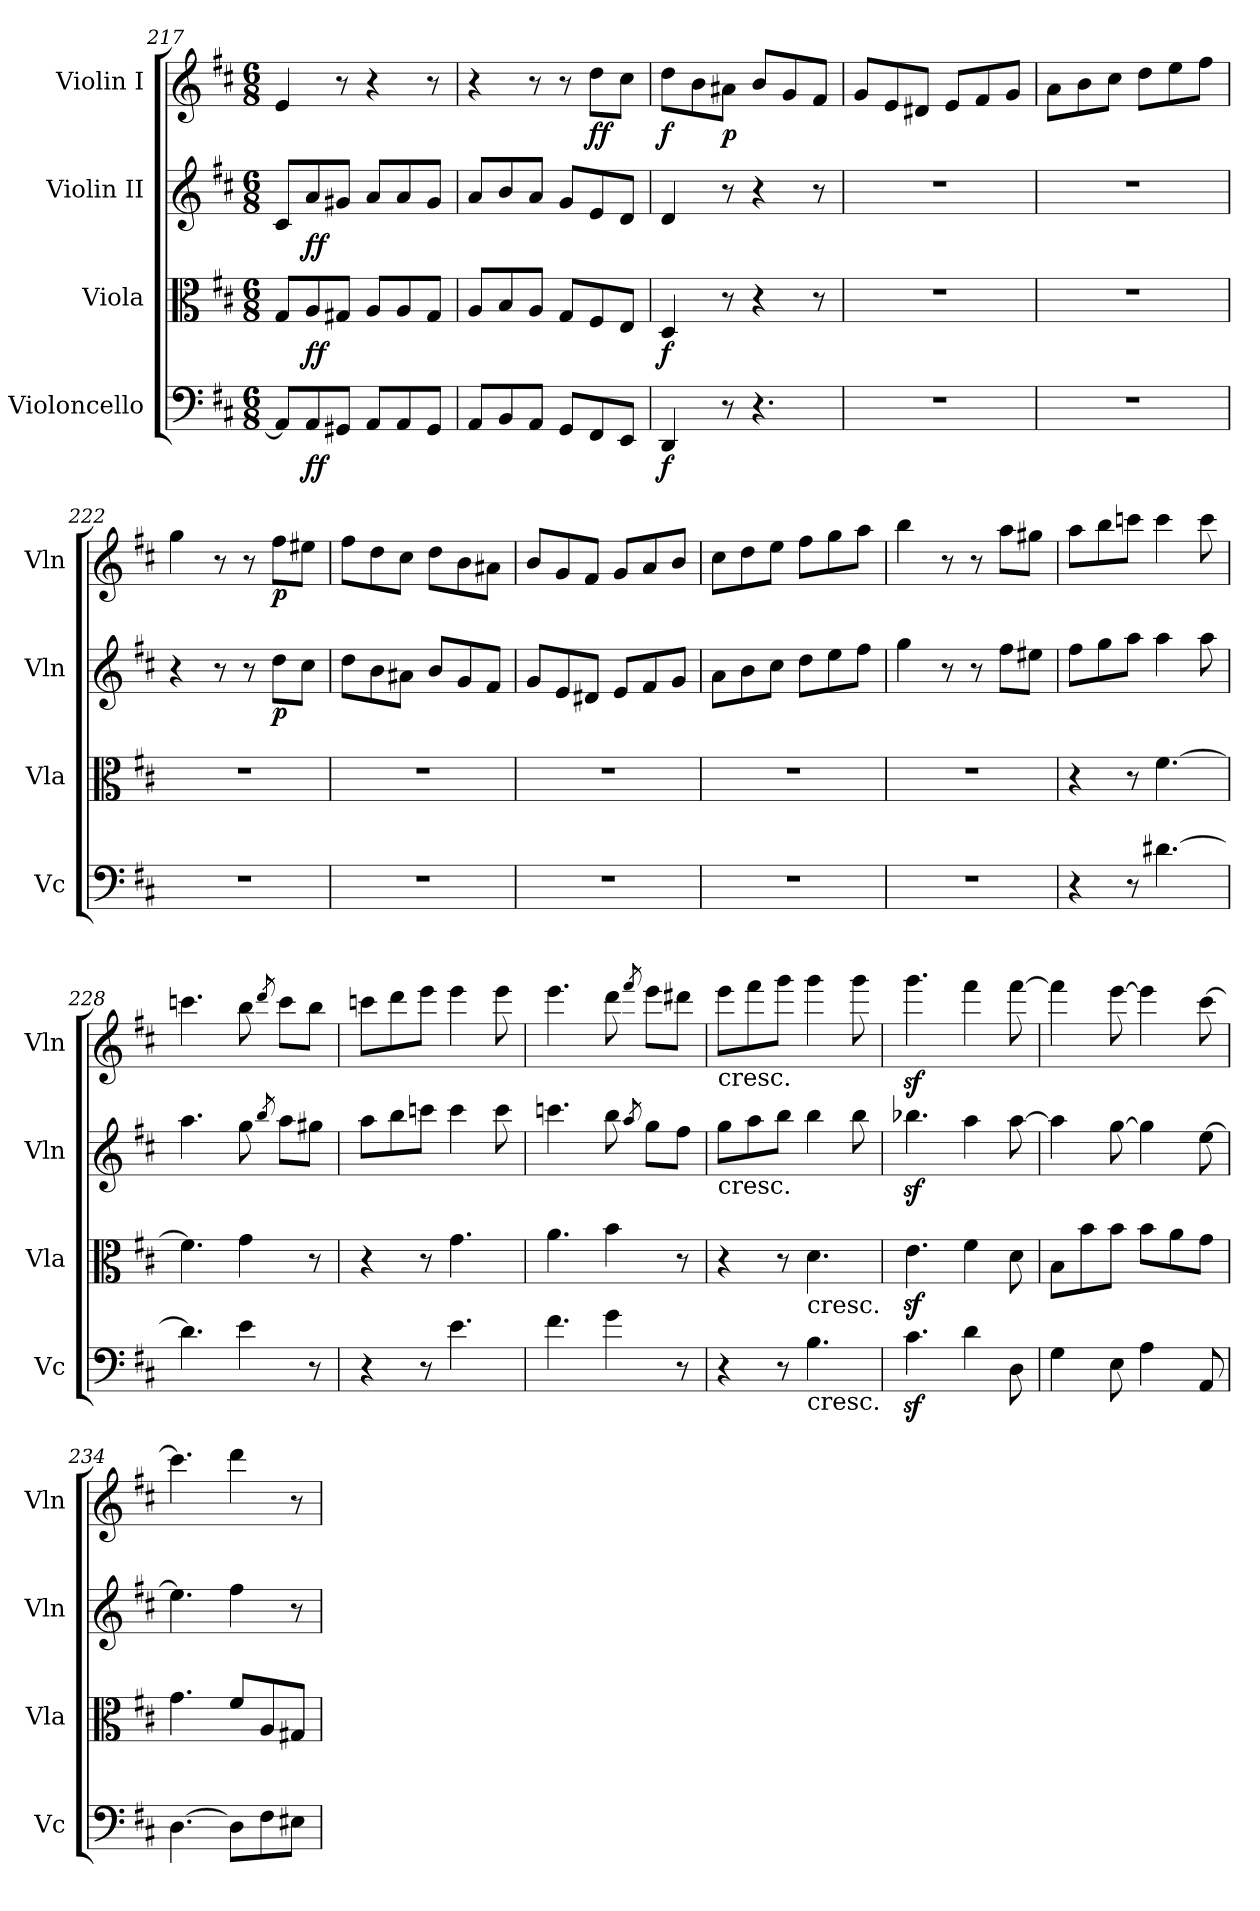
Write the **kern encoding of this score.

**kern	**dynam	**kern	**dynam	**kern	**dynam	**kern	**dynam
*part4	*part4	*part3	*part3	*part2	*part2	*part1	*part1
*staff4	*staff4	*staff3	*staff3	*staff2	*staff2	*staff1	*staff1
*I"Violoncello	*	*I"Viola	*	*I"Violin II	*	*I"Violin I	*
*I'Vc	*	*I'Vla	*	*I'Vln	*	*I'Vln	*
*clefF4	*	*clefC3	*	*clefG2	*	*clefG2	*
*k[f#c#]	*	*k[f#c#]	*	*k[f#c#]	*	*k[f#c#]	*
*M6/8	*	*M6/8	*	*M6/8	*	*M6/8	*
=217	=217	=217	=217	=217	=217	=217	=217
8AA/L]	.	8G/L	.	8c#/L	.	4e/	.
!	!LO:DY:b	!	!LO:DY:b	!	!LO:DY:b	!	!
8AA/	ff	8A/	ff	8a/	ff	.	.
8GG#X/J	.	8G#X/J	.	8g#X/J	.	8r	.
8AA/L	.	8A/L	.	8a/L	.	4r	.
8AA/	.	8A/	.	8a/	.	.	.
8GG#/J	.	8G#/J	.	8g#/J	.	8r	.
!!LO:PB:g=z
=218	=218	=218	=218	=218	=218	=218	=218
8AA/L	.	8A/L	.	8a/L	.	4r	.
8BB/	.	8B/	.	8b/	.	.	.
8AA/J	.	8A/J	.	8a/J	.	8r	.
8GG/L	.	8G/L	.	8g/L	.	8r	.
!	!	!	!	!	!	!	!LO:DY:b
8FF#/	.	8F#/	.	8e/	.	8dd\L	ff
8EE/J	.	8E/J	.	8d/J	.	8cc#\J	.
=219	=219	=219	=219	=219	=219	=219	=219
!	!LO:DY:b	!	!LO:DY:b	!	!	!	!LO:DY:b
4DD/	f	4D/	f	4d/	.	8dd\L	f
.	.	.	.	.	.	8b\	.
!	!	!	!	!	!	!	!LO:DY:b
8r	.	8r	.	8r	.	8a#X\J	p
4.r	.	4r	.	4r	.	8b/L	.
.	.	.	.	.	.	8g/	.
.	.	8r	.	8r	.	8f#/J	.
=220	=220	=220	=220	=220	=220	=220	=220
2.r	.	2.r	.	2.r	.	8g/L	.
.	.	.	.	.	.	8e/	.
.	.	.	.	.	.	8d#X/J	.
.	.	.	.	.	.	8e/L	.
.	.	.	.	.	.	8f#/	.
.	.	.	.	.	.	8g/J	.
=221	=221	=221	=221	=221	=221	=221	=221
2.r	.	2.r	.	2.r	.	8a\L	.
.	.	.	.	.	.	8b\	.
.	.	.	.	.	.	8cc#\J	.
.	.	.	.	.	.	8dd\L	.
.	.	.	.	.	.	8ee\	.
.	.	.	.	.	.	8ff#\J	.
=222	=222	=222	=222	=222	=222	=222	=222
2.r	.	2.r	.	4r	.	4gg\	.
.	.	.	.	8r	.	8r	.
.	.	.	.	8r	.	8r	.
!	!	!	!	!	!LO:DY:b	!	!LO:DY:b
.	.	.	.	8dd\L	p	8ff#\L	p
.	.	.	.	8cc#\J	.	8ee#X\J	.
!!LO:LB:g=z
=223	=223	=223	=223	=223	=223	=223	=223
2.r	.	2.r	.	8dd\L	.	8ff#\L	.
.	.	.	.	8b\	.	8dd\	.
.	.	.	.	8a#X\J	.	8cc#\J	.
.	.	.	.	8b/L	.	8dd\L	.
.	.	.	.	8g/	.	8b\	.
.	.	.	.	8f#/J	.	8a#X\J	.
=224	=224	=224	=224	=224	=224	=224	=224
2.r	.	2.r	.	8g/L	.	8b/L	.
.	.	.	.	8e/	.	8g/	.
.	.	.	.	8d#X/J	.	8f#/J	.
.	.	.	.	8e/L	.	8g/L	.
.	.	.	.	8f#/	.	8a/	.
.	.	.	.	8g/J	.	8b/J	.
=225	=225	=225	=225	=225	=225	=225	=225
2.r	.	2.r	.	8a\L	.	8cc#\L	.
.	.	.	.	8b\	.	8dd\	.
.	.	.	.	8cc#\J	.	8ee\J	.
.	.	.	.	8dd\L	.	8ff#\L	.
.	.	.	.	8ee\	.	8gg\	.
.	.	.	.	8ff#\J	.	8aa\J	.
=226	=226	=226	=226	=226	=226	=226	=226
2.r	.	2.r	.	4gg\	.	4bb\	.
.	.	.	.	8r	.	8r	.
.	.	.	.	8r	.	8r	.
.	.	.	.	8ff#\L	.	8aa\L	.
.	.	.	.	8ee#X\J	.	8gg#X\J	.
=227	=227	=227	=227	=227	=227	=227	=227
4r	.	4r	.	8ff#\L	.	8aa\L	.
.	.	.	.	8gg\	.	8bb\	.
8r	.	8r	.	8aa\J	.	8cccn\J	.
[4.d#X\	.	[4.f#\	.	4aa\	.	4ccc\	.
.	.	.	.	8aa\	.	8ccc\	.
!!LO:PB:g=z
=228	=228	=228	=228	=228	=228	=228	=228
4.d#\]	.	4.f#\]	.	4.aa\	.	4.cccn\	.
4e\	.	4g\	.	8gg\	.	8bb\	.
.	.	.	.	8qbb/	.	8qddd/	.
.	.	.	.	8aa\L	.	8ccc\L	.
8r	.	8r	.	8gg#X\J	.	8bb\J	.
=229	=229	=229	=229	=229	=229	=229	=229
4r	.	4r	.	8aa\L	.	8cccn\L	.
.	.	.	.	8bb\	.	8ddd\	.
8r	.	8r	.	8cccn\J	.	8eee\J	.
4.e\	.	4.g\	.	4ccc\	.	4eee\	.
.	.	.	.	8ccc\	.	8eee\	.
=230	=230	=230	=230	=230	=230	=230	=230
4.f#\	.	4.a\	.	4.cccn\	.	4.eee\	.
4g\	.	4b\	.	8bb\	.	8ddd\	.
.	.	.	.	8qaa/	.	8qfff#/	.
.	.	.	.	8gg\L	.	8eee\L	.
8r	.	8r	.	8ff#\J	.	8ddd#X\J	.
=231	=231	=231	=231	=231	=231	=231	=231
!	!	!	!	!	!	!LO:TX:b:t=cresc.	!
!	!	!	!	!LO:TX:b:t=cresc.	!	!	!
4r	.	4r	.	8gg\L	.	8eee\L	.
.	.	.	.	8aa\	.	8fff#\	.
8r	.	8r	.	8bb\J	.	8ggg\J	.
!	!	!LO:TX:b:t=cresc.	!	!	!	!	!
!LO:TX:b:t=cresc.	!	!	!	!	!	!	!
4.B\	.	4.d\	.	4bb\	.	4ggg\	.
.	.	.	.	8bb\	.	8ggg\	.
!!LO:LB:g=z
=232	=232	=232	=232	=232	=232	=232	=232
4.c#z<\	.	4.ez<\	.	4.bb-Xz<\	.	4.gggz<\	.
4d\	.	4f#\	.	4aa\	.	4fff#\	.
8D\	.	8d\	.	[8aa\	.	[8fff#\	.
!!LO:PB:g=z
=233	=233	=233	=233	=233	=233	=233	=233
4G\	.	8B\L	.	4aa\]	.	4fff#\]	.
.	.	8b\	.	.	.	.	.
8E\	.	8b\J	.	[8gg\	.	[8eee\	.
4A\	.	8b\L	.	4gg\]	.	4eee\]	.
.	.	8a\	.	.	.	.	.
8AA/	.	8g\J	.	[8ee\	.	[8ccc#\	.
=234	=234	=234	=234	=234	=234	=234	=234
[4.D\	.	4.g\	.	4.ee\]	.	4.ccc#\]	.
8D\L]	.	8f#/L	.	4ff#\	.	4ddd\	.
8F#\	.	8A/	.	.	.	.	.
8E#X\J	.	8G#X/J	.	8r	.	8r	.
=	=	=	=	=	=	=	=
*-	*-	*-	*-	*-	*-	*-	*-
